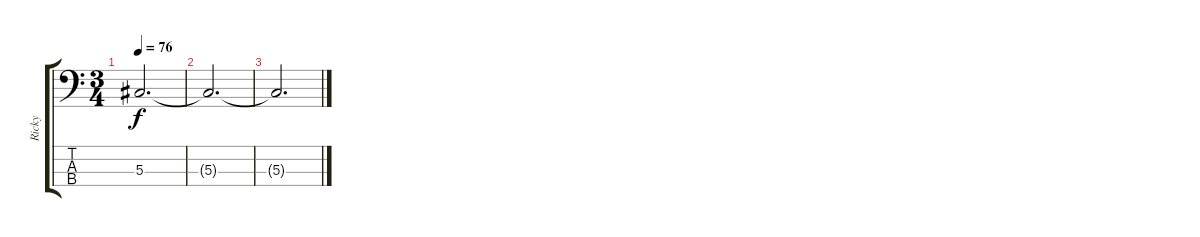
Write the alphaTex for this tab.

\track ("Ricky" "Ricky") {instrument electricbasspick}
\staff {score tabs}
\tuning (Gb2 Db2 Ab1 Eb1) {hide}
\ts (3 4)
\tempo 76
\clef f4
\ks c
5.3.2{d dy f} |
5.3{t}.2{d} |
5.3{t}.2{d}
